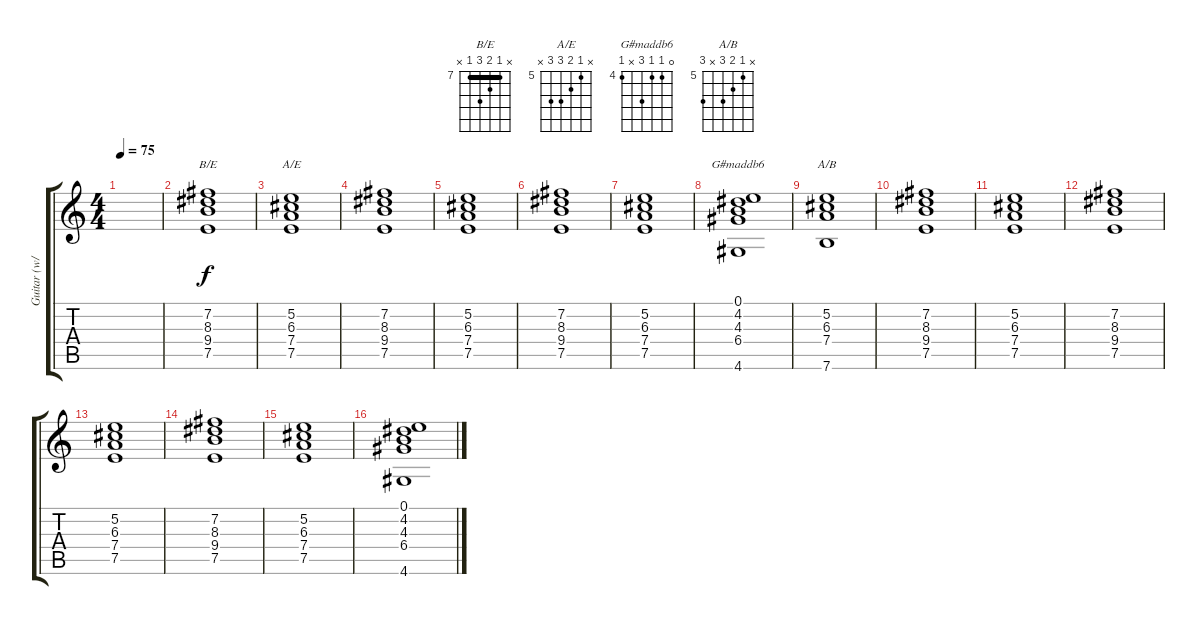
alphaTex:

\track ("Guitar (w/chorus)" "Guitar (w/") {instrument electricguitarjazz}
\staff {score tabs}
\tuning (E4 B3 G3 D3 A2 E2) {hide}
\chord ("B/E" x 7 8 9 7 x) {firstfret 7 barre 7}
\chord ("A/E" x 5 6 7 7 x) {firstfret 5}
\chord ("G#maddb6" 0 4 4 6 x 4) {firstfret 4}
\chord ("A/B" x 5 6 7 x 7) {firstfret 5}
\ts (4 4)
\tempo 75
\clef g2
\ks c
|
(7.2 8.3 9.4 7.5).1{ch "B/E"} |
(5.2 6.3 7.4 7.5).1{ch "A/E"} |
(7.2 8.3 9.4 7.5).1 |
(5.2 6.3 7.4 7.5).1 |
(7.2 8.3 9.4 7.5).1 |
(5.2 6.3 7.4 7.5).1 |
(0.1 4.2 4.3 6.4 4.6).1{ch "G#maddb6"} |
(5.2 6.3 7.4 7.6).1{ch "A/B"} |
(7.2 8.3 9.4 7.5).1 |
(5.2 6.3 7.4 7.5).1 |
(7.2 8.3 9.4 7.5).1 |
(5.2 6.3 7.4 7.5).1 |
(7.2 8.3 9.4 7.5).1 |
(5.2 6.3 7.4 7.5).1 |
(0.1 4.2 4.3 6.4 4.6).1
